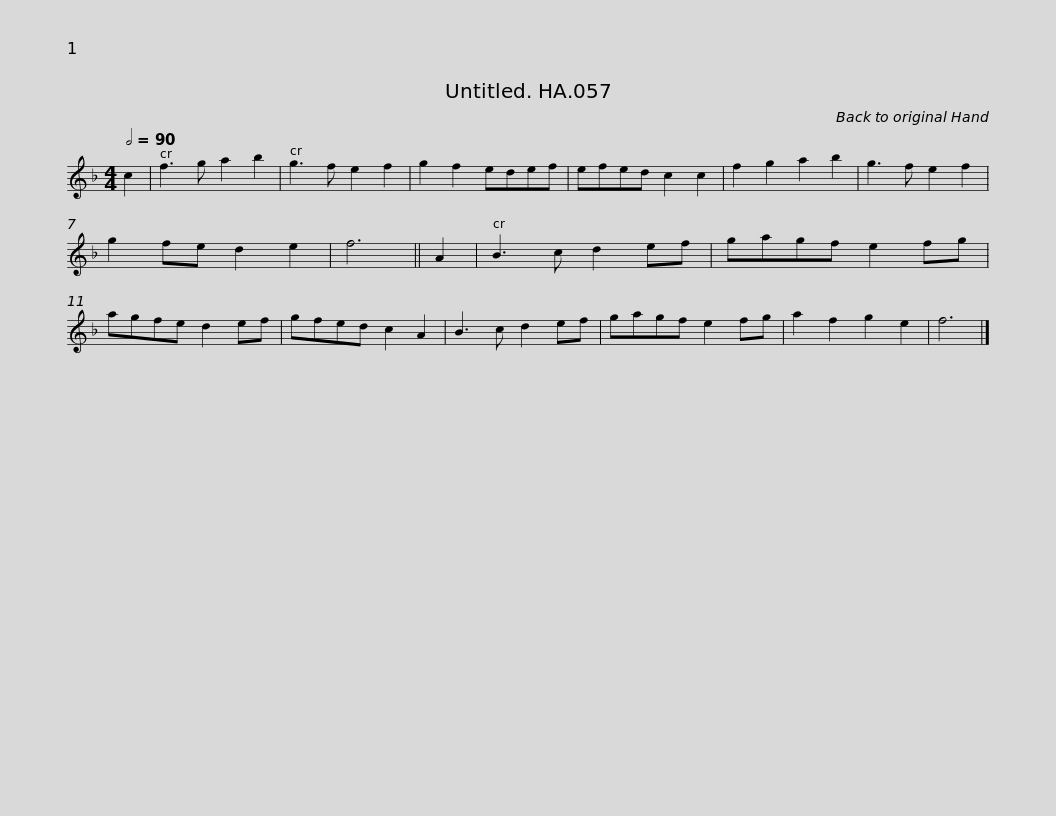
X:1
L:1/8
Q:1/2=90
M:4/4
I:linebreak $
K:F
V:1 treble
V:1
 c2 | f3 g a2 b2 | g3 f e2 f2 | g2 f2 edef | efed c2 c2 | %5
 f2 g2 a2 b2 | g3 f e2 f2 | g2 fe d2 e2 | f6 || A2 |$ %10
 B3 c d2 ef | gagf e2 fg | agfe d2 ef | gfed c2 A2 | B3 c d2 ef | %15
 gagf e2 fg | a2 f2 g2 e2 |$ f6 |] %18
